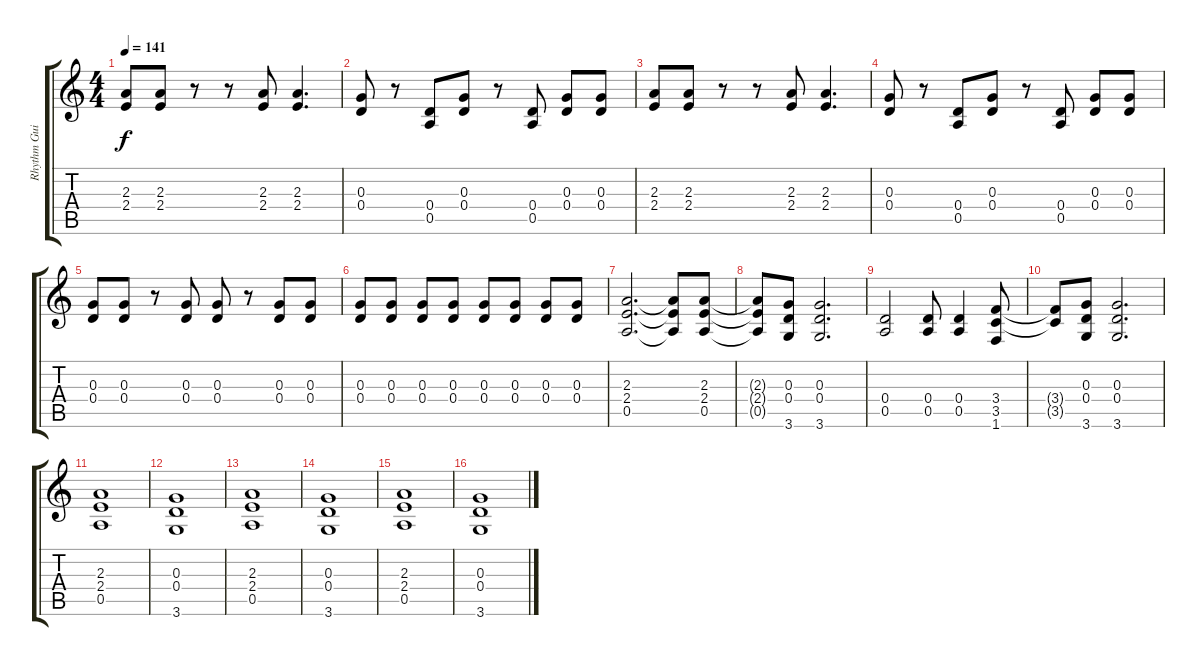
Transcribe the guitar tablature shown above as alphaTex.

\track ("Rhythm Guitar" "Rhythm Gui") {instrument distortionguitar}
\staff {score tabs}
\tuning (E4 B3 G3 D3 A2 E2) {hide}
\ts (4 4)
\tempo 141
\clef g2
\ks c
(2.3 2.4).8{dy f} (2.3 2.4).8 r.8 r.8 (2.3 2.4).8 (2.3 2.4).4{d} |
(0.3 0.4).8 r.8 (0.4 0.5).8 (0.3 0.4).8 r.8 (0.4 0.5).8 (0.3 0.4).8 (0.3 0.4).8 |
(2.3 2.4).8 (2.3 2.4).8 r.8 r.8 (2.3 2.4).8 (2.3 2.4).4{d} |
(0.3 0.4).8 r.8 (0.4 0.5).8 (0.3 0.4).8 r.8 (0.4 0.5).8 (0.3 0.4).8 (0.3 0.4).8 |
(0.3 0.4).8 (0.3 0.4).8 r.8 (0.3 0.4).8 (0.3 0.4).8 r.8 (0.3 0.4).8 (0.3 0.4).8 |
(0.3 0.4).8 (0.3 0.4).8 (0.3 0.4).8 (0.3 0.4).8 (0.3 0.4).8 (0.3 0.4).8 (0.3 0.4).8 (0.3 0.4).8 |
(2.3 2.4 0.5).2{d} (2.3{t} 2.4{t} 0.5{t}).8 (2.3 2.4 0.5).8 |
(2.3{t} 2.4{t} 0.5{t}).8 (0.3 0.4 3.6).8 (0.3 0.4 3.6).2{d} |
(0.4 0.5).2 (0.4 0.5).8 (0.4 0.5).4 (3.4 3.5 1.6).8 |
(3.4{t} 3.5{t}).8 (0.3 0.4 3.6).8 (0.3 0.4 3.6).2{d} |
(2.3 2.4 0.5).1 |
(0.3 0.4 3.6).1 |
(2.3 2.4 0.5).1 |
(0.3 0.4 3.6).1 |
(2.3 2.4 0.5).1 |
(0.3 0.4 3.6).1
